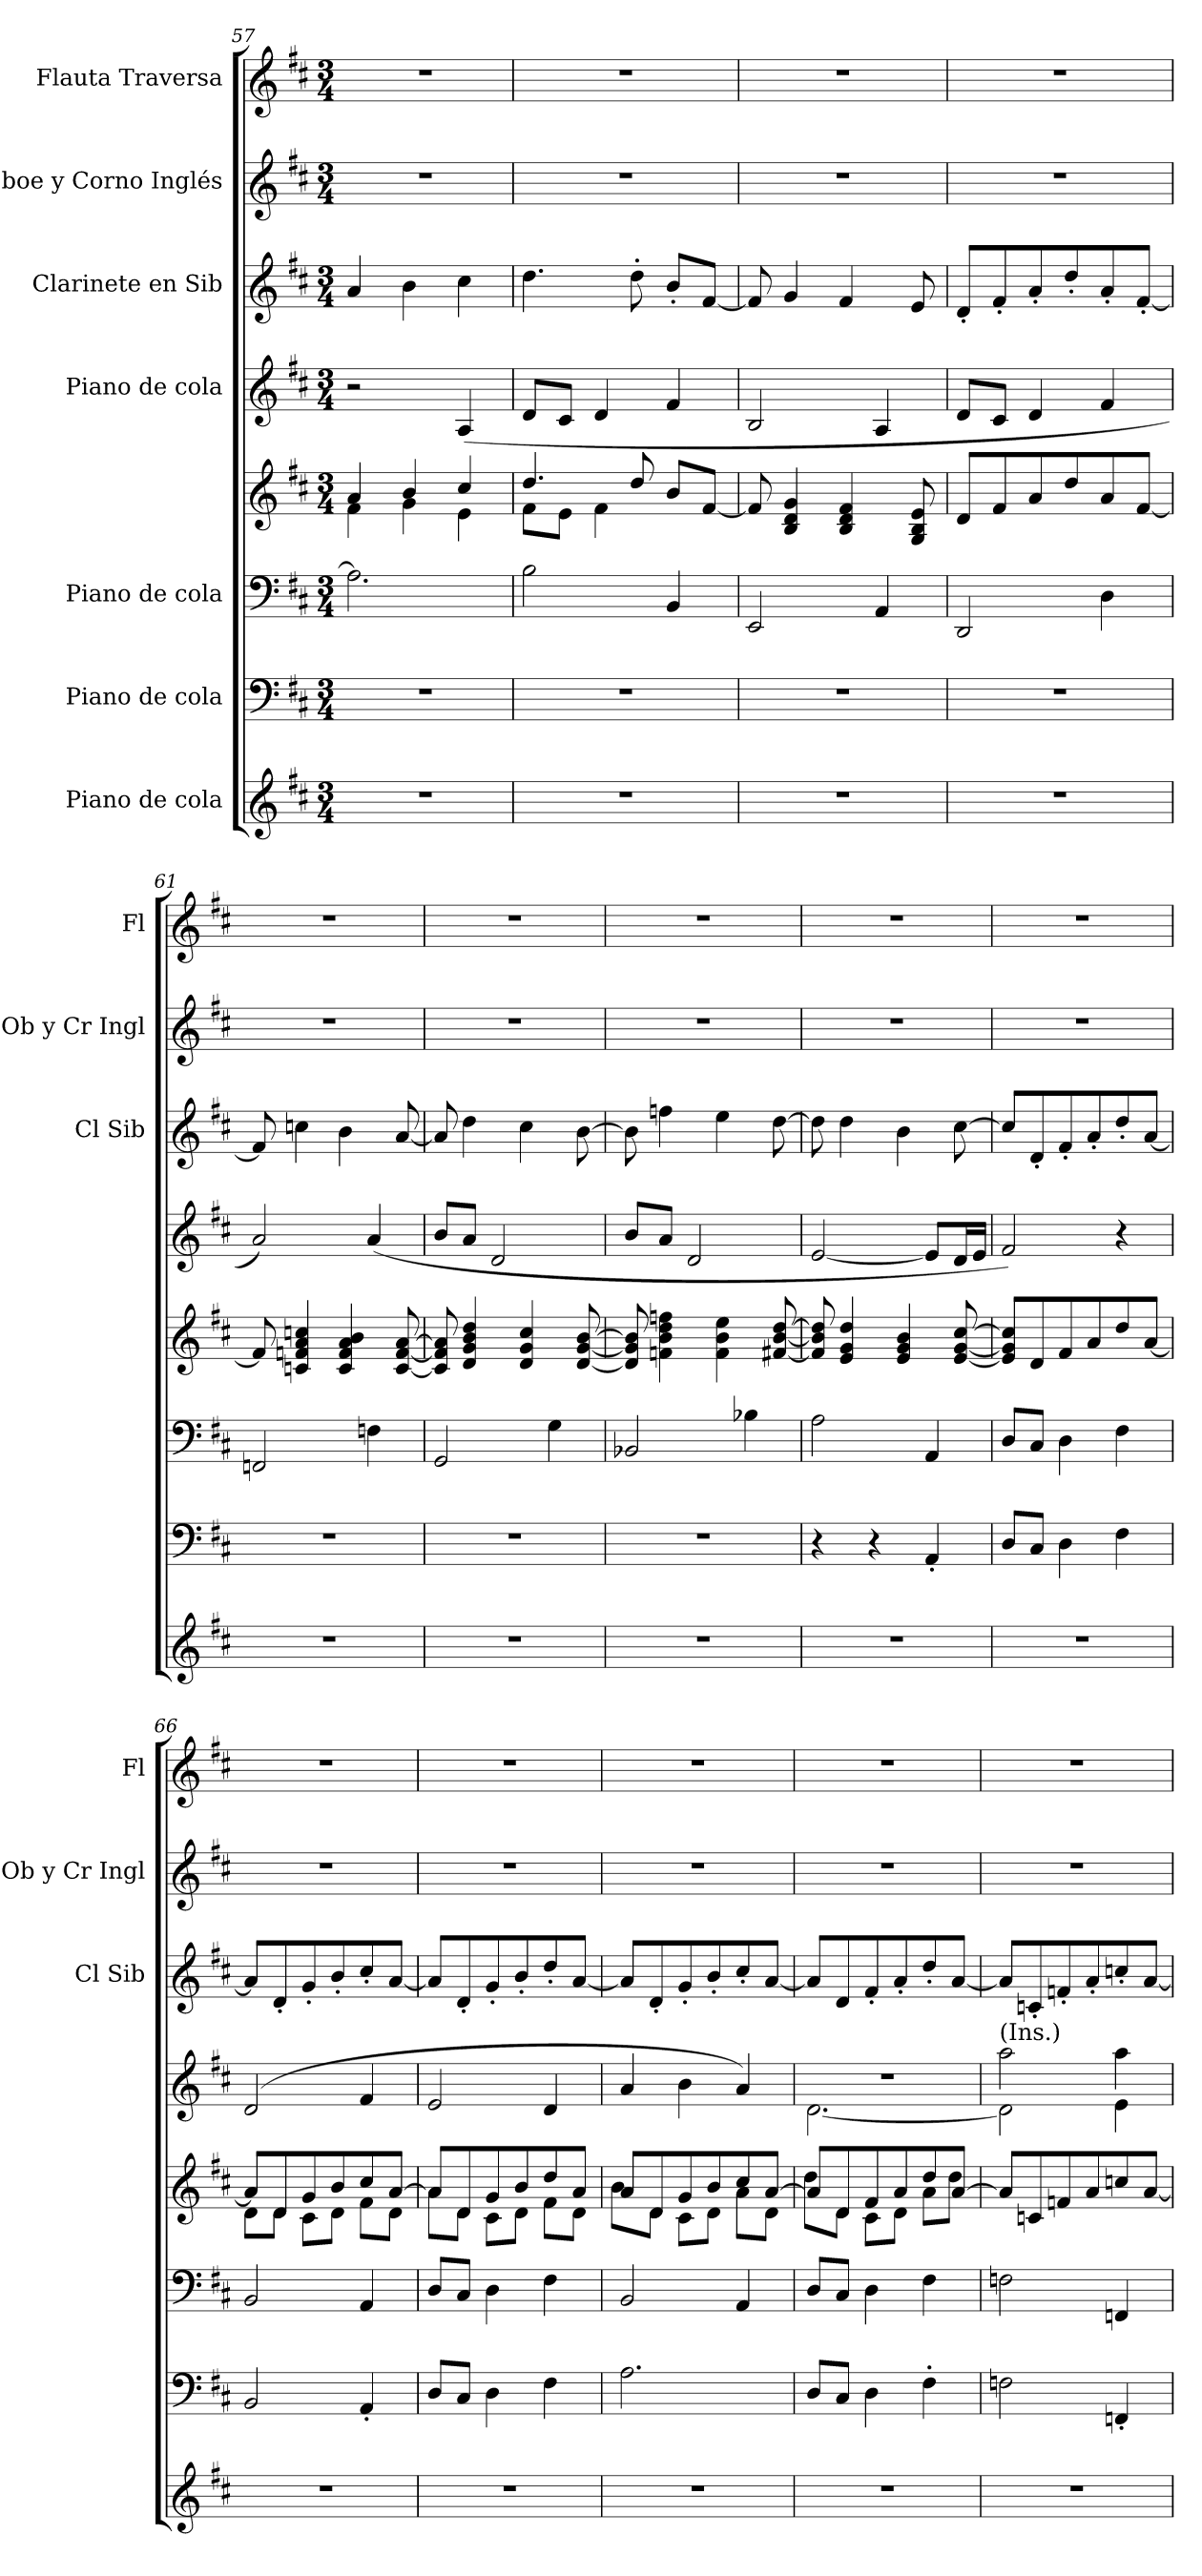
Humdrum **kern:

**kern	**kern	**kern	**kern	**kern	**kern	**kern	**kern
*part7	*part6	*part5	*part5	*part4	*part3	*part2	*part1
*staff8	*staff7	*staff6	*staff5	*staff4	*staff3	*staff2	*staff1
*I"Piano de cola	*I"Piano de cola	*I"Piano de cola	*	*I"Piano de cola	*I"Clarinete en Sib	*I"Oboe y Corno Inglés	*I"Flauta Traversa
*	*	*	*	*	*I'Cl Sib	*I'Ob y Cr Ingl	*I'Fl
!!LO:PB:g=z
*clefG2	*clefF4	*clefF4	*clefG2	*clefG2	*clefG2	*clefG2	*clefG2
*k[f#c#]	*k[f#c#]	*k[f#c#]	*k[f#c#]	*k[f#c#]	*k[f#c#]	*k[f#c#]	*k[f#c#]
*M3/4	*M3/4	*M3/4	*M3/4	*M3/4	*M3/4	*M3/4	*M3/4
=57	=57	=57	=57	=57	=57	=57	=57
*	*	*^	*^	*	*	*	*
2.r	2.r	2.ryy	2.A\]	4a/	4f#\	2r	4a/	2.r	2.r
.	.	.	.	4b/	4g\	.	4b\	.	.
.	.	.	.	4cc#/	4e\	(<4A/	4cc#\	.	.
*	*	*v	*v	*	*	*	*	*	*
=58	=58	=58	=58	=58	=58	=58	=58	=58
2.r	2.r	2B\	4.dd/	8f#\L	8d/L	4.dd\	2.r	2.r
.	.	.	.	8e\J	8c#/J	.	.	.
.	.	.	.	4f#\	4d/	.	.	.
.	.	.	8dd/	.	.	8dd'\	.	.
.	.	4BB/	8b/L	4ryy	4f#/	8b'/L	.	.
.	.	.	[8f#/J	.	.	[8f#/J	.	.
*	*	*	*v	*v	*	*	*	*
=59	=59	=59	=59	=59	=59	=59	=59
2.r	2.r	2EE/	8f#/]	2B/	8f#/]	2.r	2.r
.	.	.	4B/ 4d/ 4g/	.	4g/	.	.
.	.	.	4B/ 4d/ 4f#/	.	4f#/	.	.
.	.	4AA/	.	4A/	.	.	.
.	.	.	8G/ 8B/ 8e/	.	8e/	.	.
=60	=60	=60	=60	=60	=60	=60	=60
2.r	2.r	2DD/	8d/L	8d/L	8d'/L	2.r	2.r
.	.	.	8f#/	8c#/J	8f#'/	.	.
.	.	.	8a/	4d/	8a'/	.	.
.	.	.	8dd/	.	8dd'/	.	.
.	.	4D\	8a/	4f#/	8a'/	.	.
.	.	.	[8f#/J	.	[8f#'/J	.	.
=61	=61	=61	=61	=61	=61	=61	=61
2.r	2.r	2FFn/	8f#/]	2a/)	8f#/]	2.r	2.r
.	.	.	4cn/ 4fn/ 4a/ 4ccn/	.	4ccn\	.	.
.	.	.	4c/ 4f/ 4a/ 4b/	.	4b\	.	.
.	.	4Fn\	.	(<4a/	.	.	.
.	.	.	[8c/ [8f/ [8a/	.	[8a/	.	.
!!LO:PB:g=z
=62	=62	=62	=62	=62	=62	=62	=62
2.r	2.r	2GG/	8c/] 8f/] 8a/]	8b/L	8a/]	2.r	2.r
.	.	.	4d/ 4g/ 4b/ 4dd/	8a/J	4dd\	.	.
.	.	.	.	2d/	.	.	.
.	.	.	4d/ 4g/ 4cc#/	.	4cc#\	.	.
.	.	4G\	.	.	.	.	.
.	.	.	[8d/ [8g/ [8b/	.	[8b\	.	.
=63	=63	=63	=63	=63	=63	=63	=63
2.r	2.r	2BB-X/	8d/] 8g/] 8b/]	8b/L	8b\]	2.r	2.r
.	.	.	4fn\ 4b\ 4dd\ 4ffn\	8a/J	4ffn\	.	.
.	.	.	.	2d/	.	.	.
.	.	.	4f\ 4b\ 4ee\	.	4ee\	.	.
.	.	4B-X\	.	.	.	.	.
.	.	.	[8f#X/ [8b/ [8dd/	.	[8dd\	.	.
=64	=64	=64	=64	=64	=64	=64	=64
2.r	4r	2A\	8f#/] 8b/] 8dd/]	[2e/	8dd\]	2.r	2.r
.	.	.	4e/ 4g/ 4dd/	.	4dd\	.	.
.	4r	.	.	.	.	.	.
.	.	.	4e/ 4g/ 4b/	.	4b\	.	.
.	4AA'/	4AA/	.	8e/L]	.	.	.
.	.	.	[8e/ [8g/ [8cc#/	16d/L	[8cc#\	.	.
.	.	.	.	16e/JJ	.	.	.
=65	=65	=65	=65	=65	=65	=65	=65
2.r	8D/L	8D/L	8e/] 8g/] 8cc#/]L	2f#/)	8cc#/L]	2.r	2.r
.	8C#/J	8C#/J	8d/	.	8d'/	.	.
.	4D\	4D\	8f#/	.	8f#'/	.	.
.	.	.	8a/	.	8a'/	.	.
.	4F#\	4F#\	8dd/	4r	8dd'/	.	.
.	.	.	[8a/J	.	[8a/J	.	.
!!LO:PB:g=z
=66	=66	=66	=66	=66	=66	=66	=66
*	*	*	*^	*	*	*	*
2.r	2BB/	2BB/	8a/L]	8d\L	(>2d/	8a/L]	2.r	2.r
.	.	.	8d/	8d\J	.	8d'/	.	.
.	.	.	8g/	8c#\L	.	8g'/	.	.
.	.	.	8b/	8d\J	.	8b'/	.	.
.	4AA'/	4AA/	8cc#/	8f#\L	4f#/	8cc#'/	.	.
.	.	.	[8a/J	8d\J	.	[8a/J	.	.
=67	=67	=67	=67	=67	=67	=67	=67	=67
2.r	8D/L	8D/L	8a/L]	8a\L	2e/	8a/L]	2.r	2.r
.	8C#/J	8C#/J	8d/	8d\J	.	8d'/	.	.
.	4D\	4D\	8g/	8c#\L	.	8g'/	.	.
.	.	.	8b/	8d\J	.	8b'/	.	.
.	4F#\	4F#\	8dd/	8f#\L	4d/	8dd'/	.	.
.	.	.	8a/J	8d\J	.	[8a/J	.	.
=68	=68	=68	=68	=68	=68	=68	=68	=68
2.r	2.A\	2BB/	8a/L	8b\L	4a/	8a/L]	2.r	2.r
.	.	.	8d/	8d\J	.	8d'/	.	.
.	.	.	8g/	8c#\L	4b\	8g'/	.	.
.	.	.	8b/	8d\J	.	8b'/	.	.
.	.	4AA/	8cc#/	8a\L	4a/)	8cc#'/	.	.
.	.	.	[8a/J	8d\J	.	[8a/J	.	.
=69	=69	=69	=69	=69	=69	=69	=69	=69
*	*	*	*	*	*^	*	*	*
2.r	8D/L	8D/L	8a/L]	8dd\L	2.r	[2.d\	8a/L]	2.r	2.r
.	8C#/J	8C#/J	8d/	8d\J	.	.	8d/	.	.
.	4D\	4D\	8f#/	8c#\L	.	.	8f#'/	.	.
.	.	.	8a/	8d\J	.	.	8a'/	.	.
.	4F#'\	4F#\	8dd/	8a\L	.	.	8dd'/	.	.
.	.	.	[8a/J	8dd\J	.	.	[8a/J	.	.
=70	=70	=70	=70	=70	=70	=70	=70	=70	=70
!	!	!	!	!	!LO:TX:a:t=(Ins.)	!	!	!	!
*	*	*	*v	*v	*	*	*	*	*
2.r	2Fn\	2Fn\	8a/L]	2aa\	2d\]	8a/L]	2.r	2.r
.	.	.	8cn/	.	.	8cn'/	.	.
.	.	.	8fn/	.	.	8fn'/	.	.
.	.	.	8a/	.	.	8a'/	.	.
.	4FFn'/	4FFn/	8ccn/	4aa\	4e\	8ccn'/	.	.
.	.	.	[8a/J	.	.	[8a/J	.	.
*	*	*	*	*v	*v	*	*	*
=	=	=	=	=	=	=	=
*-	*-	*-	*-	*-	*-	*-	*-
